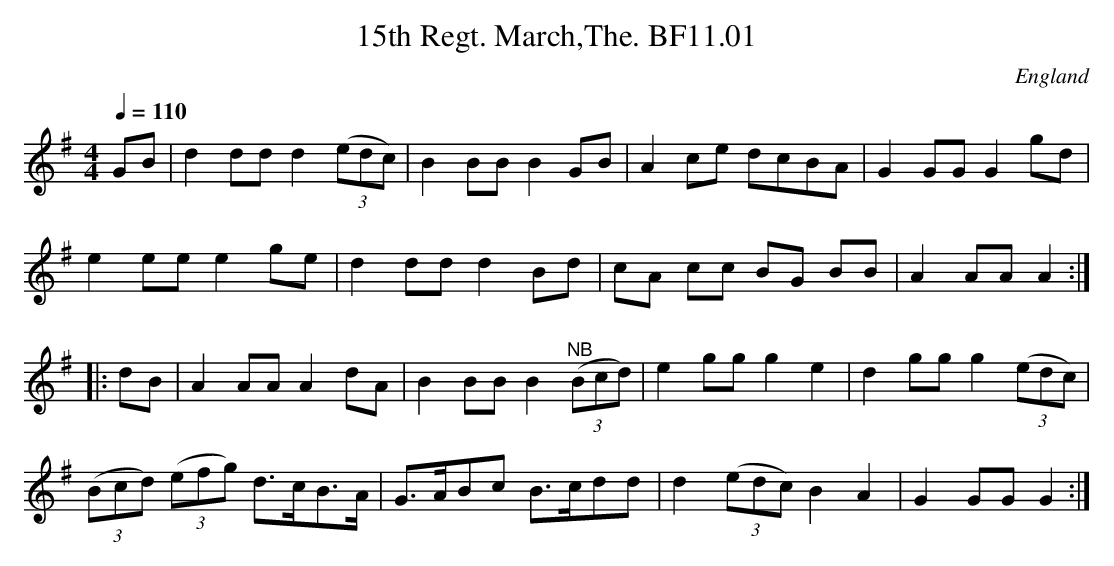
X:1
T:15th Regt. March,The. BF11.01
M:4/4
L:1/8
Q:1/4=110
O:England
notC:Hand of James Lishman
K:G major
GB|d2ddd2 ((3edc)|B2BBB2GB|A2ce dcBA|G2GGG2gd|!
e2eee2ge|d2ddd2Bd|cA cc BG BB|A2AAA2:|!
|:dB|A2AAA2dA|B2BBB2 "^NB"((3Bcd)|e2ggg2e2|d2ggg2 ((3edc)|!
((3Bcd) ((3efg) d>cB>A|G>ABc B>cdd |d2 ((3edc) B2A2|G2GGG2:|
